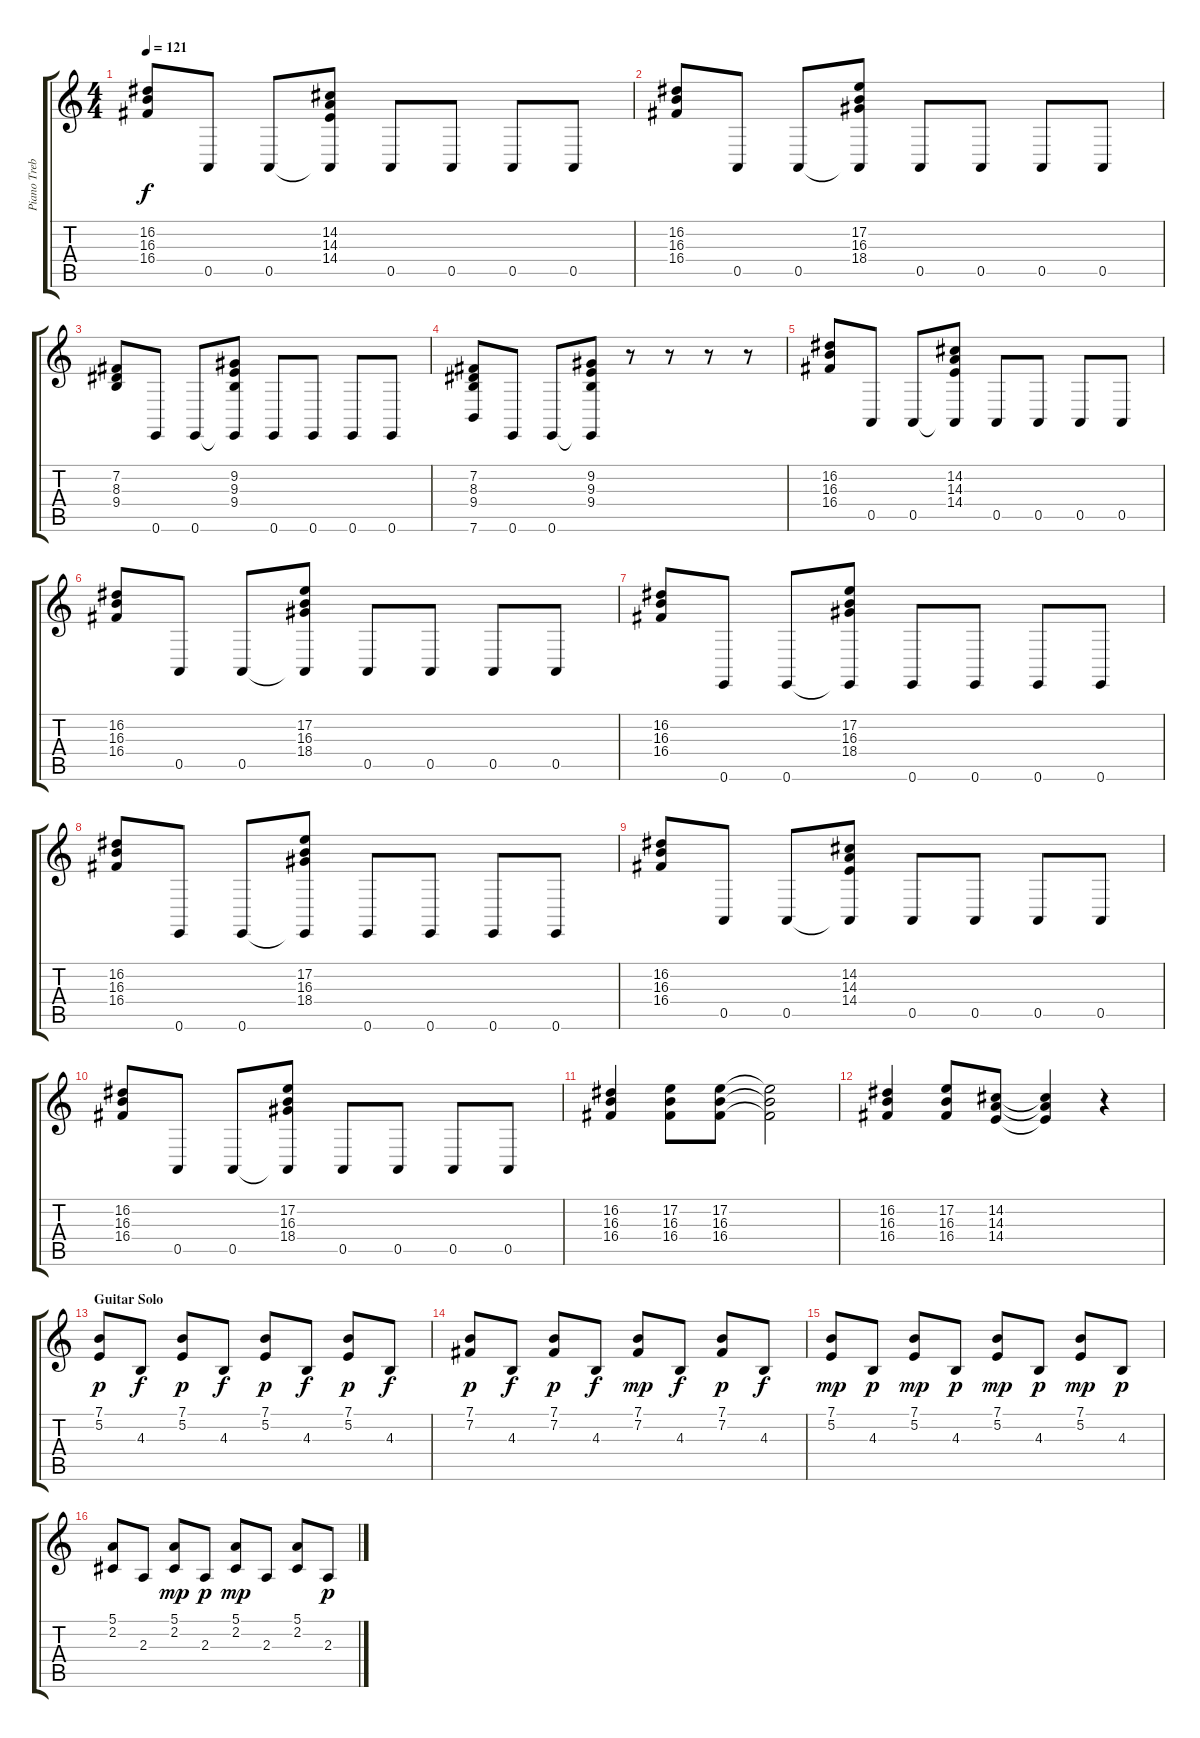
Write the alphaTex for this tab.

\track ("Piano Treble (Jonathan Cain)" "Piano Treb") {instrument acousticgrandpiano}
\staff {score tabs}
\tuning (E4 B3 G3 D3 A2 E2) {hide}
\ts (4 4)
\tempo 121
\clef g2
\ks c
(16.2 16.3 16.4).8{dy f} 0.5.8 0.5.8 (14.2 14.3 14.4 0.5{t}).8 0.5.8 0.5.8 0.5.8 0.5.8 |
(16.2 16.3 16.4).8 0.5.8 0.5.8 (17.2 16.3 18.4 0.5{t}).8 0.5.8 0.5.8 0.5.8 0.5.8 |
(7.2 8.3 9.4).8 0.6.8 0.6.8 (9.2 9.3 9.4 0.6{t}).8 0.6.8 0.6.8 0.6.8 0.6.8 |
(7.2 8.3 9.4 7.6).8 0.6.8 0.6.8 (9.2 9.3 9.4 0.6{t}).8 r.8 r.8 r.8 r.8 |
(16.2 16.3 16.4).8 0.5.8 0.5.8 (14.2 14.3 14.4 0.5{t}).8 0.5.8 0.5.8 0.5.8 0.5.8 |
(16.2 16.3 16.4).8 0.5.8 0.5.8 (17.2 16.3 18.4 0.5{t}).8 0.5.8 0.5.8 0.5.8 0.5.8 |
(16.2 16.3 16.4).8 0.6.8 0.6.8 (17.2 16.3 18.4 0.6{t}).8 0.6.8 0.6.8 0.6.8 0.6.8 |
(16.2 16.3 16.4).8 0.6.8 0.6.8 (17.2 16.3 18.4 0.6{t}).8 0.6.8 0.6.8 0.6.8 0.6.8 |
(16.2 16.3 16.4).8 0.5.8 0.5.8 (14.2 14.3 14.4 0.5{t}).8 0.5.8 0.5.8 0.5.8 0.5.8 |
(16.2 16.3 16.4).8 0.5.8 0.5.8 (17.2 16.3 18.4 0.5{t}).8 0.5.8 0.5.8 0.5.8 0.5.8 |
(16.2 16.3 16.4).4 (17.2 16.3 16.4).8 (17.2 16.3 16.4).8 (17.2{t} 16.3{t} 16.4{t}).2 |
(16.2 16.3 16.4).4 (17.2 16.3 16.4).8 (14.2 14.3 14.4).8 (14.2{t} 14.3{t} 14.4{t}).4 r.4 |
\section ("" "Guitar Solo")
(7.1 5.2).8{dy p} 4.3.8{dy f} (7.1 5.2).8{dy p} 4.3.8{dy f} (7.1 5.2).8{dy p} 4.3.8{dy f} (7.1 5.2).8{dy p} 4.3.8{dy f} |
(7.1 7.2).8{dy p} 4.3.8{dy f} (7.1 7.2).8{dy p} 4.3.8{dy f} (7.1 7.2).8{dy mp} 4.3.8{dy f} (7.1 7.2).8{dy p} 4.3.8{dy f} |
(7.1 5.2).8{dy mp} 4.3.8{dy p} (7.1 5.2).8{dy mp} 4.3.8{dy p} (7.1 5.2).8{dy mp} 4.3.8{dy p} (7.1 5.2).8{dy mp} 4.3.8{dy p} |
(5.1 2.2).8 2.3.8 (5.1 2.2).8{dy mp} 2.3.8{dy p} (5.1 2.2).8{dy mp} 2.3.8 (5.1 2.2).8 2.3.8{dy p}
